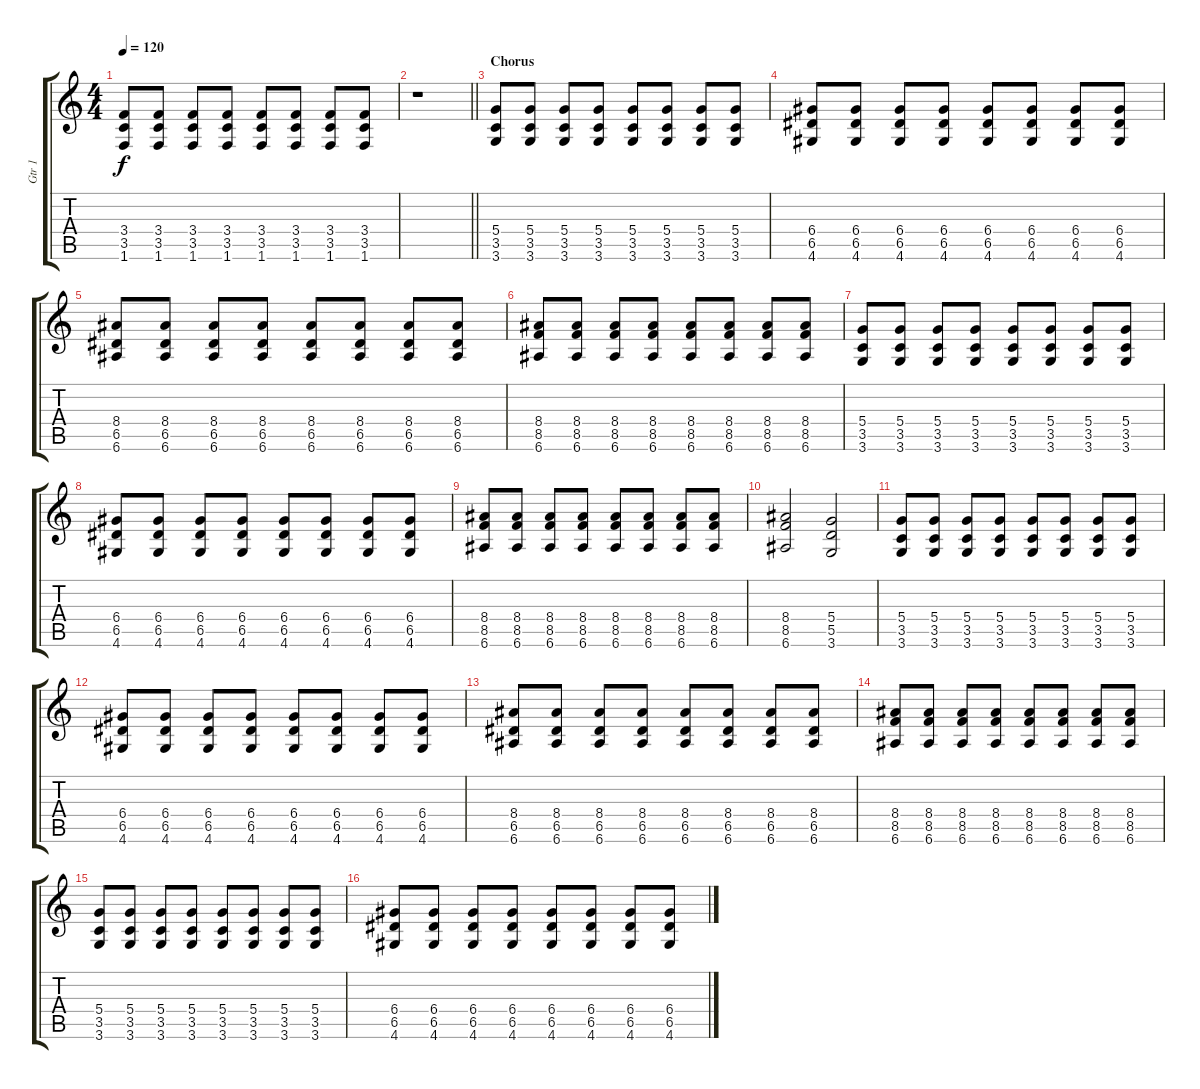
\track ("Gtr 1" "Gtr 1") {instrument distortionguitar}
\staff {score tabs}
\tuning (E4 B3 G3 D3 A2 E2) {hide}
\ts (4 4)
\tempo 120
\clef g2
\ks c
(3.4 3.5 1.6).8{dy f} (3.4 3.5 1.6).8 (3.4 3.5 1.6).8 (3.4 3.5 1.6).8 (3.4 3.5 1.6).8 (3.4 3.5 1.6).8 (3.4 3.5 1.6).8 (3.4 3.5 1.6).8 |
\barLineRight lightlight
r.1 |
\section ("" "Chorus")
(5.4 3.5 3.6).8 (5.4 3.5 3.6).8 (5.4 3.5 3.6).8 (5.4 3.5 3.6).8 (5.4 3.5 3.6).8 (5.4 3.5 3.6).8 (5.4 3.5 3.6).8 (5.4 3.5 3.6).8 |
(6.4 6.5 4.6).8 (6.4 6.5 4.6).8 (6.4 6.5 4.6).8 (6.4 6.5 4.6).8 (6.4 6.5 4.6).8 (6.4 6.5 4.6).8 (6.4 6.5 4.6).8 (6.4 6.5 4.6).8 |
(8.4 6.5 6.6).8 (8.4 6.5 6.6).8 (8.4 6.5 6.6).8 (8.4 6.5 6.6).8 (8.4 6.5 6.6).8 (8.4 6.5 6.6).8 (8.4 6.5 6.6).8 (8.4 6.5 6.6).8 |
(8.4 8.5 6.6).8 (8.4 8.5 6.6).8 (8.4 8.5 6.6).8 (8.4 8.5 6.6).8 (8.4 8.5 6.6).8 (8.4 8.5 6.6).8 (8.4 8.5 6.6).8 (8.4 8.5 6.6).8 |
(5.4 3.5 3.6).8 (5.4 3.5 3.6).8 (5.4 3.5 3.6).8 (5.4 3.5 3.6).8 (5.4 3.5 3.6).8 (5.4 3.5 3.6).8 (5.4 3.5 3.6).8 (5.4 3.5 3.6).8 |
(6.4 6.5 4.6).8 (6.4 6.5 4.6).8 (6.4 6.5 4.6).8 (6.4 6.5 4.6).8 (6.4 6.5 4.6).8 (6.4 6.5 4.6).8 (6.4 6.5 4.6).8 (6.4 6.5 4.6).8 |
(8.4 8.5 6.6).8 (8.4 8.5 6.6).8 (8.4 8.5 6.6).8 (8.4 8.5 6.6).8 (8.4 8.5 6.6).8 (8.4 8.5 6.6).8 (8.4 8.5 6.6).8 (8.4 8.5 6.6).8 |
(8.4 8.5 6.6).2 (5.4 5.5 3.6).2 |
(5.4 3.5 3.6).8 (5.4 3.5 3.6).8 (5.4 3.5 3.6).8 (5.4 3.5 3.6).8 (5.4 3.5 3.6).8 (5.4 3.5 3.6).8 (5.4 3.5 3.6).8 (5.4 3.5 3.6).8 |
(6.4 6.5 4.6).8 (6.4 6.5 4.6).8 (6.4 6.5 4.6).8 (6.4 6.5 4.6).8 (6.4 6.5 4.6).8 (6.4 6.5 4.6).8 (6.4 6.5 4.6).8 (6.4 6.5 4.6).8 |
(8.4 6.5 6.6).8 (8.4 6.5 6.6).8 (8.4 6.5 6.6).8 (8.4 6.5 6.6).8 (8.4 6.5 6.6).8 (8.4 6.5 6.6).8 (8.4 6.5 6.6).8 (8.4 6.5 6.6).8 |
(8.4 8.5 6.6).8 (8.4 8.5 6.6).8 (8.4 8.5 6.6).8 (8.4 8.5 6.6).8 (8.4 8.5 6.6).8 (8.4 8.5 6.6).8 (8.4 8.5 6.6).8 (8.4 8.5 6.6).8 |
(5.4 3.5 3.6).8 (5.4 3.5 3.6).8 (5.4 3.5 3.6).8 (5.4 3.5 3.6).8 (5.4 3.5 3.6).8 (5.4 3.5 3.6).8 (5.4 3.5 3.6).8 (5.4 3.5 3.6).8 |
(6.4 6.5 4.6).8 (6.4 6.5 4.6).8 (6.4 6.5 4.6).8 (6.4 6.5 4.6).8 (6.4 6.5 4.6).8 (6.4 6.5 4.6).8 (6.4 6.5 4.6).8 (6.4 6.5 4.6).8
